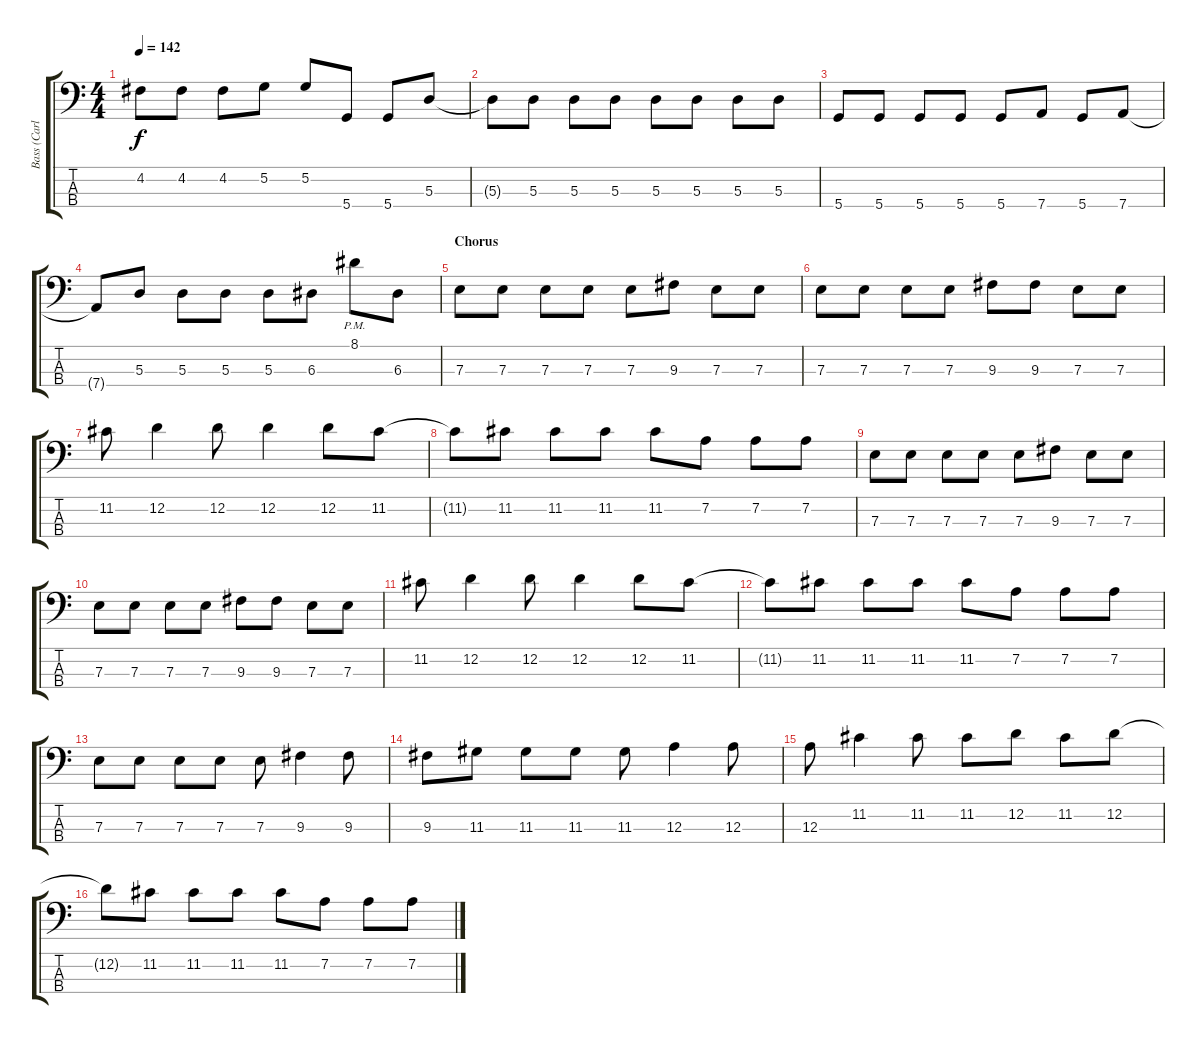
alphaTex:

\track ("Bass (Carlos)" "Bass (Carl") {instrument electricbasspick}
\staff {score tabs}
\tuning (G2 D2 A1 D1) {hide}
\ts (4 4)
\tempo 142
\clef f4
\ks c
4.2.8{dy f} 4.2.8 4.2.8 5.2.8 5.2.8 5.4.8 5.4.8 5.3.8 |
5.3{t}.8 5.3.8 5.3.8 5.3.8 5.3.8 5.3.8 5.3.8 5.3.8 |
5.4.8 5.4.8 5.4.8 5.4.8 5.4.8 7.4.8 5.4.8 7.4.8 |
7.4{t}.8 5.3.8 5.3.8 5.3.8 5.3.8 6.3.8 8.1{pm}.8 6.3.8 |
\section ("" "Chorus")
7.3.8 7.3.8 7.3.8 7.3.8 7.3.8 9.3.8 7.3.8 7.3.8 |
7.3.8 7.3.8 7.3.8 7.3.8 9.3.8 9.3.8 7.3.8 7.3.8 |
11.2.8 12.2.4 12.2.8 12.2.4 12.2.8 11.2.8 |
11.2{t}.8 11.2.8 11.2.8 11.2.8 11.2.8 7.2.8 7.2.8 7.2.8 |
7.3.8 7.3.8 7.3.8 7.3.8 7.3.8 9.3.8 7.3.8 7.3.8 |
7.3.8 7.3.8 7.3.8 7.3.8 9.3.8 9.3.8 7.3.8 7.3.8 |
11.2.8 12.2.4 12.2.8 12.2.4 12.2.8 11.2.8 |
11.2{t}.8 11.2.8 11.2.8 11.2.8 11.2.8 7.2.8 7.2.8 7.2.8 |
7.3.8 7.3.8 7.3.8 7.3.8 7.3.8 9.3.4 9.3.8 |
9.3.8 11.3.8 11.3.8 11.3.8 11.3.8 12.3.4 12.3.8 |
12.3.8 11.2.4 11.2.8 11.2.8 12.2.8 11.2.8 12.2.8 |
12.2{t}.8 11.2.8 11.2.8 11.2.8 11.2.8 7.2.8 7.2.8 7.2.8
